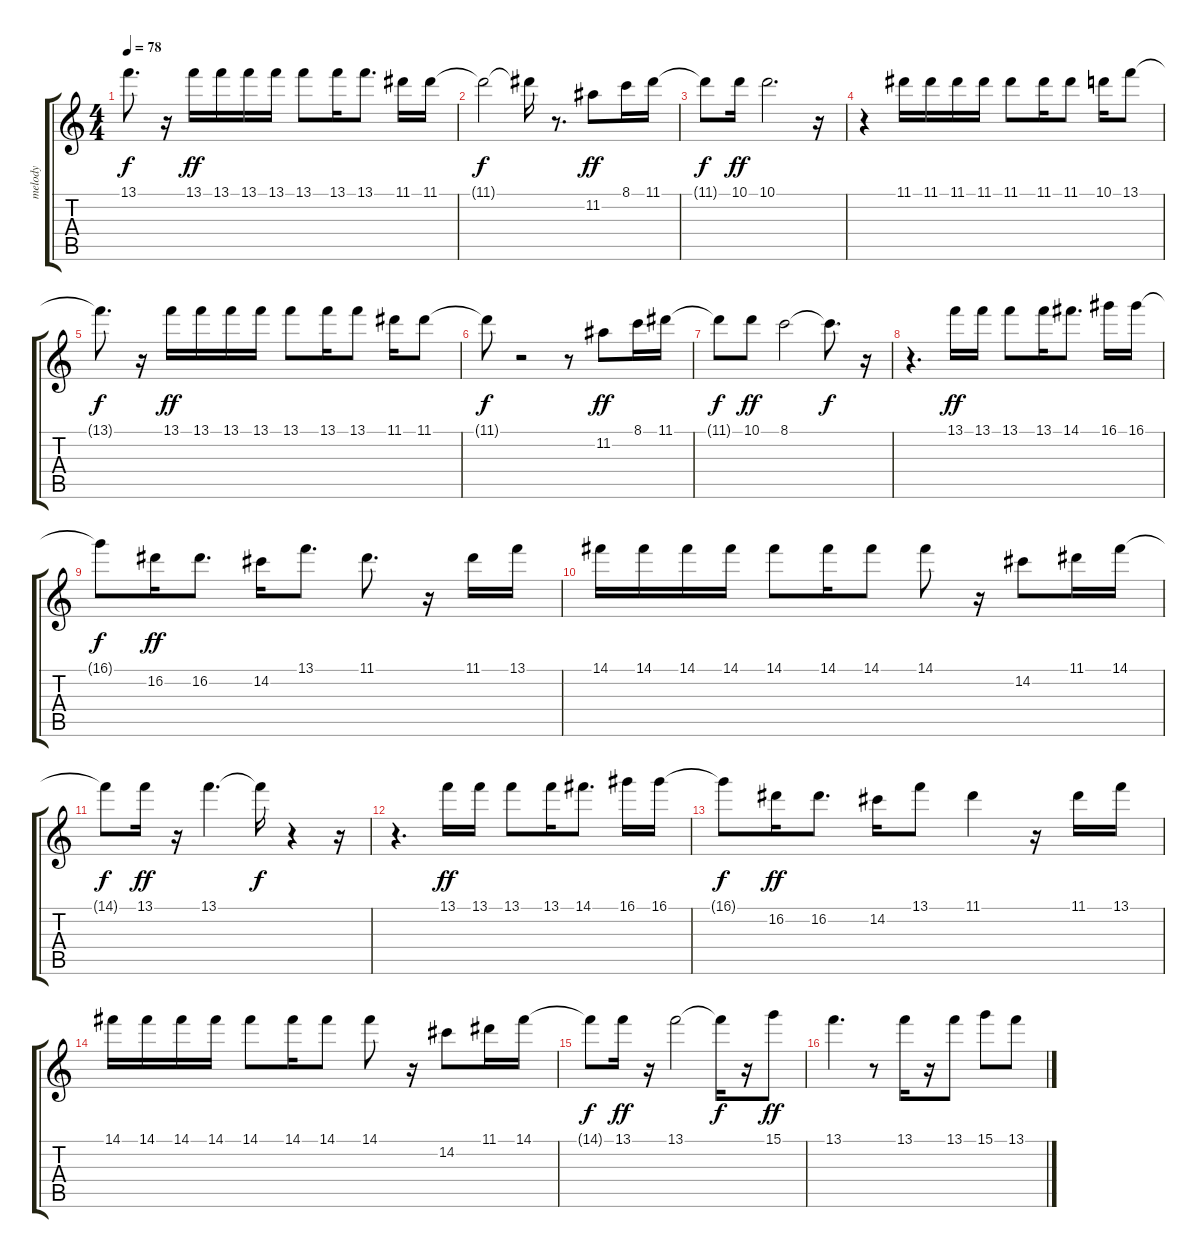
\track ("melody" "melody") {instrument distortionguitar}
\staff {score tabs}
\tuning (E4 B3 G3 D3 A2 E2) {hide}
\ts (4 4)
\tempo 78
\clef g2
\ks c
13.1{t}.8{d dy f} r.16 13.1.16{dy ff} 13.1.16 13.1.16 13.1.16 13.1.8 13.1.16 13.1.8{d} 11.1.16 11.1.16 |
11.1{t}.2{dy f} 11.1{t}.16 r.8{d} 11.2.8{dy ff} 8.1.16 11.1.16 |
11.1{t}.8{dy f} 10.1.16{dy ff} 10.1.2{d} r.16 |
r.4 11.1.16 11.1.16 11.1.16 11.1.16 11.1.8 11.1.16 11.1.8 10.1.16 13.1.8 |
13.1{t}.8{d dy f} r.16 13.1.16{dy ff} 13.1.16 13.1.16 13.1.16 13.1.8 13.1.16 13.1.8 11.1.16 11.1.8 |
11.1{t}.8{dy f} r.2 r.8 11.2.8{dy ff} 8.1.16 11.1.16 |
11.1{t}.8{dy f} 10.1.8{dy ff} 8.1.2 8.1{t}.8{d dy f} r.16 |
r.4{d} 13.1.16{dy ff} 13.1.16 13.1.8 13.1.16 14.1.8{d} 16.1.16 16.1.16 |
16.1{t}.8{dy f} 16.2.16{dy ff} 16.2.8{d} 14.2.16 13.1.8{d} 11.1.8{d} r.16 11.1.16 13.1.16 |
14.1.16 14.1.16 14.1.16 14.1.16 14.1.8 14.1.16 14.1.8 14.1.8 r.16 14.2.8 11.1.16 14.1.16 |
14.1{t}.8{dy f} 13.1.16{dy ff} r.16 13.1.4{d} 13.1{t}.16{dy f} r.4 r.16 |
r.4{d} 13.1.16{dy ff} 13.1.16 13.1.8 13.1.16 14.1.8{d} 16.1.16 16.1.16 |
16.1{t}.8{dy f} 16.2.16{dy ff} 16.2.8{d} 14.2.16 13.1.8 11.1.4 r.16 11.1.16 13.1.16 |
14.1.16 14.1.16 14.1.16 14.1.16 14.1.8 14.1.16 14.1.8 14.1.8 r.16 14.2.8 11.1.16 14.1.16 |
14.1{t}.8{dy f} 13.1.16{dy ff} r.16 13.1.2 13.1{t}.16{dy f} r.16 15.1.8{dy ff} |
13.1.4{d} r.8 13.1.16 r.16 13.1.8 15.1.8 13.1.8
